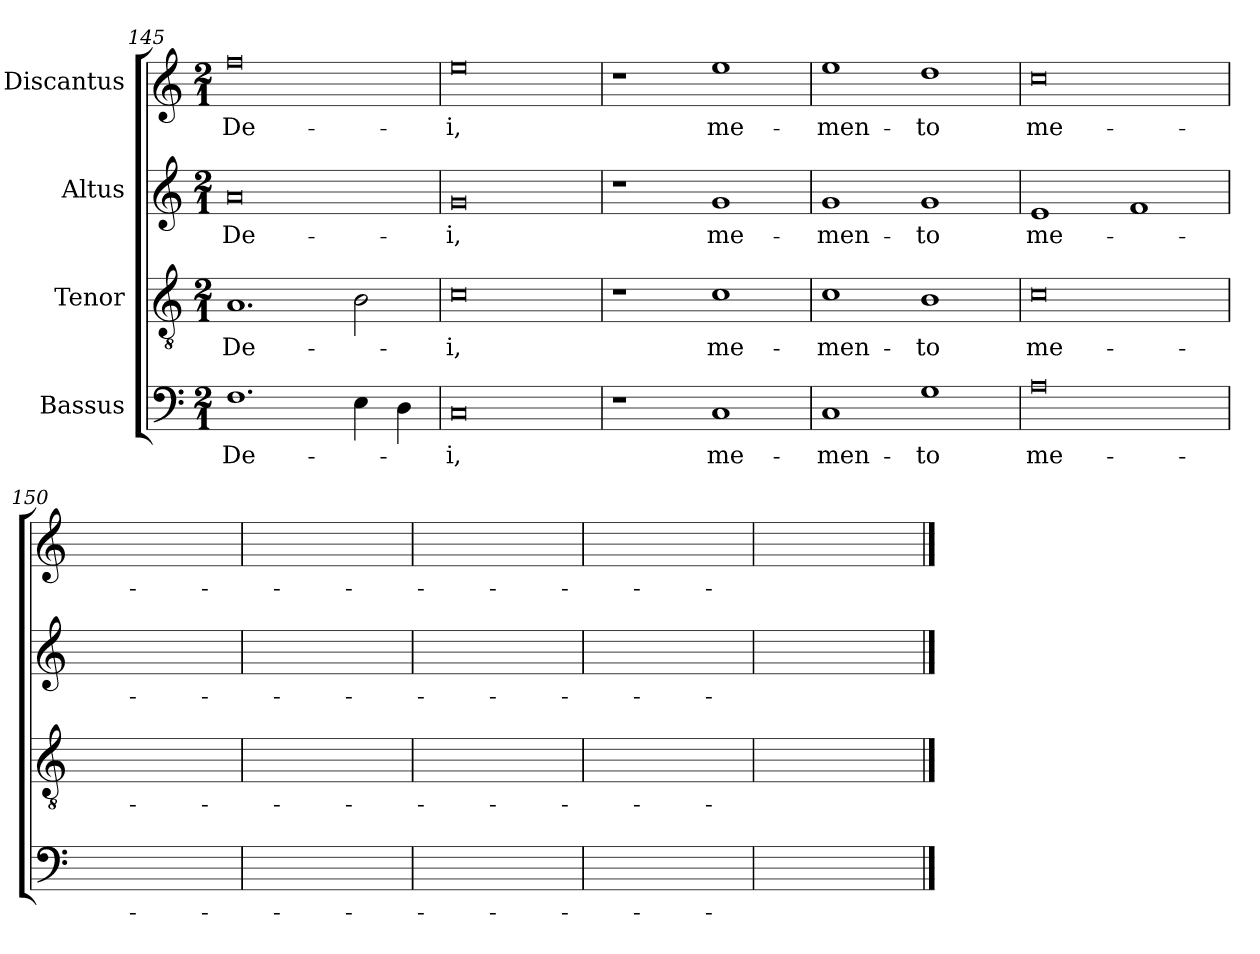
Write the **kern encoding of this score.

**kern	**text	**kern	**text	**kern	**text	**kern	**text
*part4	*part4	*part3	*part3	*part2	*part2	*part1	*part1
*staff4	*staff4	*staff3	*staff3	*staff2	*staff2	*staff1	*staff1
*I"Bassus	*	*I"Tenor	*	*I"Altus	*	*I"Discantus	*
*clefF4	*	*clefGv2	*	*clefG2	*	*clefG2	*
*k[]	*	*k[]	*	*k[]	*	*k[]	*
*C:	*	*C:	*	*C:	*	*C:	*
*M2/1	*	*M2/1	*	*M2/1	*	*M2/1	*
=145	=145	=145	=145	=145	=145	=145	=145
!	!LO:LY:b	!	!LO:LY:b	!	!LO:LY:b	!	!LO:LY:b
1.F	De-	1.A	De-	0a	De-	0ff	De-
4E\	.	2B\	.	.	.	.	.
4D\	.	.	.	.	.	.	.
=146	=146	=146	=146	=146	=146	=146	=146
!	!LO:LY:b	!	!LO:LY:b	!	!LO:LY:b	!	!LO:LY:b
0C	-i,	0c	-i,	0g	-i,	0ee	-i,
=147	=147	=147	=147	=147	=147	=147	=147
1r	.	1r	.	1r	.	1r	.
!	!LO:LY:b	!	!LO:LY:b	!	!LO:LY:b	!	!LO:LY:b
1C	me-	1c	me-	1g	me-	1ee	me-
=148	=148	=148	=148	=148	=148	=148	=148
!	!LO:LY:b	!	!LO:LY:b	!	!LO:LY:b	!	!LO:LY:b
1C	-men-	1c	-men-	1g	-men-	1ee	-men-
!	!LO:LY:b	!	!LO:LY:b	!	!LO:LY:b	!	!LO:LY:b
1G	-to	1B	-to	1g	-to	1dd	-to
=149	=149	=149	=149	=149	=149	=149	=149
!	!LO:LY:b	!	!LO:LY:b	!	!LO:LY:b	!	!LO:LY:b
0A	me-	0c	me-	1e	me-	0cc	me-
.	.	.	.	1f	.	.	.
=150	=150	=150	=150	=150	=150	=150	=150
!	!LO:LY:b	!	!LO:LY:b	!	!LO:LY:b	!	!LO:LY:b
0Gyy	-i.	0dyy	-i.	0gyy	-i.	0byy	-i.
=151	=151	=151	=151	=151	=151	=151	=151
0Gyy	.	0dyy	.	0gyy	.	0byy	.
=152	=152	=152	=152	=152	=152	=152	=152
!	!LO:LY:b	!	!LO:LY:b	!	!LO:LY:b	!	!LO:LY:b
0Cyy	A-	0cyy	A-	0gyy	A-	0ccyy	A-
=153	=153	=153	=153	=153	=153	=153	=153
0Cyy	.	0cyy	.	0gyy	.	0ccyy	.
=154	=154	=154	=154	=154	=154	=154	=154
!	!LO:LY:b	!	!LO:LY:b	!	!LO:LY:b	!	!LO:LY:b
0Cyy	-men.	0cyy	-men.	0gyy	-men.	0ccyy	-men.
==	==	==	==	==	==	==	==
*-	*-	*-	*-	*-	*-	*-	*-
